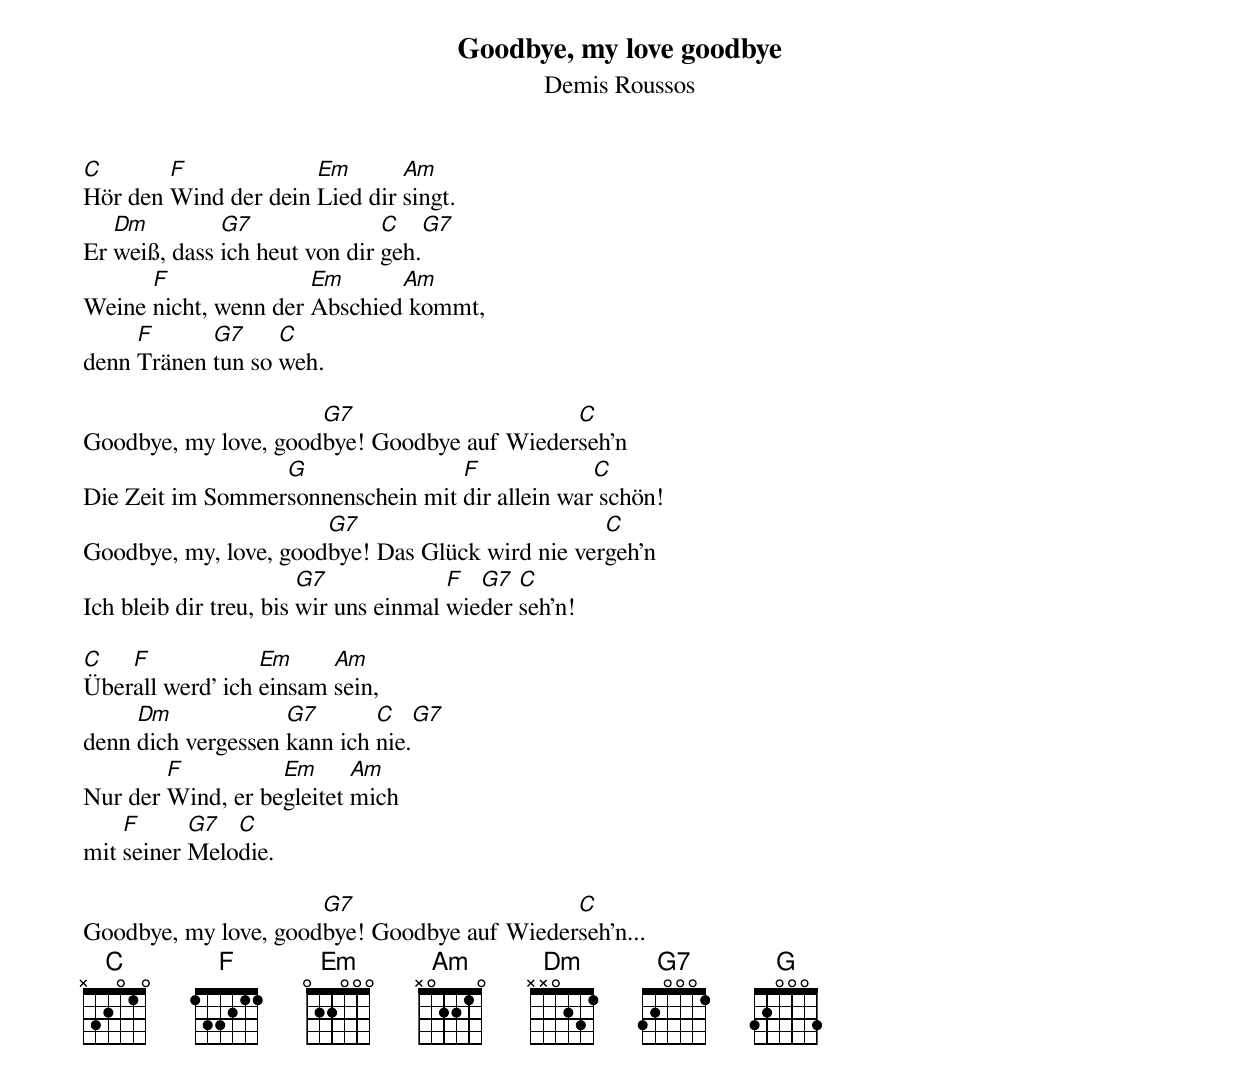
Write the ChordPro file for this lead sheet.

{t:Goodbye, my love goodbye}
{st:Demis Roussos}

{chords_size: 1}
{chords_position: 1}
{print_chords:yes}
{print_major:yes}
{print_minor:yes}
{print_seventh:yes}
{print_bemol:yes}
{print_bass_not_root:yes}
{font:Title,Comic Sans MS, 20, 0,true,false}
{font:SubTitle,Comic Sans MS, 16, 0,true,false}
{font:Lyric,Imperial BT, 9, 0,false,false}
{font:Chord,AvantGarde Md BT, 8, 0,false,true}
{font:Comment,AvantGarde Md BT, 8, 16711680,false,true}
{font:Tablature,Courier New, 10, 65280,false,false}
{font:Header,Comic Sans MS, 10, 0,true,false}
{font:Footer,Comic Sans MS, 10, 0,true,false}
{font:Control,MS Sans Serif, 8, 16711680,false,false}
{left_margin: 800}
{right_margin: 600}
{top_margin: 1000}
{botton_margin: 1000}
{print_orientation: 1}




[C]Hör den [F]Wind der dein [Em]Lied dir [Am]singt.
Er [Dm]weiß, dass [G7]ich heut von dir [C]geh.[G7]
Weine [F]nicht, wenn der [Em]Abschied[Am] kommt,
denn [F]Tränen [G7]tun so [C]weh.

Goodbye, my love, good[G7]bye! Goodbye auf Wieder[C]seh'n
Die Zeit im Sommer[G]sonnenschein mit [F]dir allein war[C] schön!
Goodbye, my, love, good[G7]bye! Das Glück wird nie ver[C]geh'n
Ich bleib dir treu, bis [G7]wir uns einmal [F]wie[G7]der [C]seh'n!

[C]Über[F]all werd' ich [Em]einsam [Am]sein,
denn [Dm]dich vergessen [G7]kann ich [C]nie.[G7]
Nur der [F]Wind, er be[Em]gleitet [Am]mich
mit [F]seiner [G7]Melo[C]die.

Goodbye, my love, good[G7]bye! Goodbye auf Wieder[C]seh'n...
